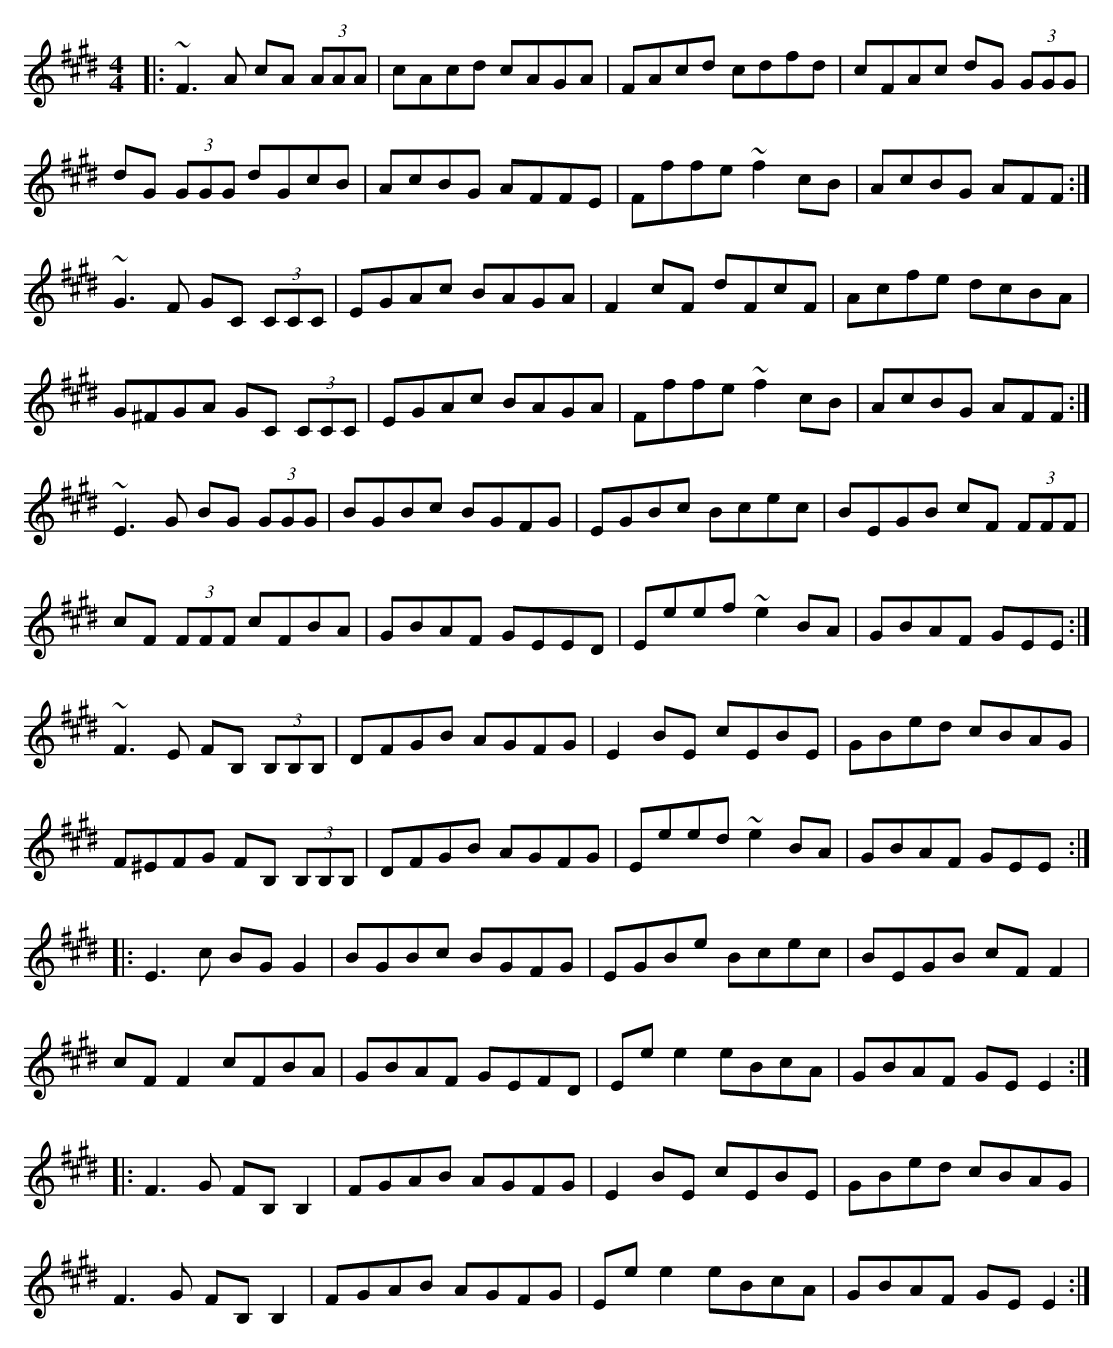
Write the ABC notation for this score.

X:1
M:4/4
K:E
|:~F3 A cA (3AAA|cAcd cAGA|FAcd cdfd|cFAc dG (3GGG|
dG (3GGG dGcB|AcBG AFFE|Fffe ~f2 cB|AcBG AFF:|
~G3 F GC (3CCC|EGAc BAGA|F2 cF dFcF|Acfe dcBA|
G^FGA GC (3CCC|EGAc BAGA|Fffe ~f2 cB|AcBG AFF:|
~E3 G BG (3GGG|BGBc BGFG|EGBc Bcec|BEGB cF (3FFF|
cF (3FFF cFBA|GBAF GEED|Eeef ~e2 BA|GBAF GEE:|
~F3 E FB, (3B,B,B,|DFGB AGFG|E2 BE cEBE|GBed cBAG|
F^EFG FB, (3B,B,B,|DFGB AGFG|Eeed ~e2 BA|GBAF GEE:|
|:E3 c BG G2|BGBc BGFG|EGBe Bcec|BEGB cF F2|
cF F2 cFBA|GBAF GEFD|Ee e2 eBcA|GBAF GE E2:|
|:F3 G FB, B,2|FGAB AGFG|E2 BE cEBE|GBed cBAG|
F3 G FB, B,2|FGAB AGFG|Ee e2 eBcA|GBAF GE E2:|
